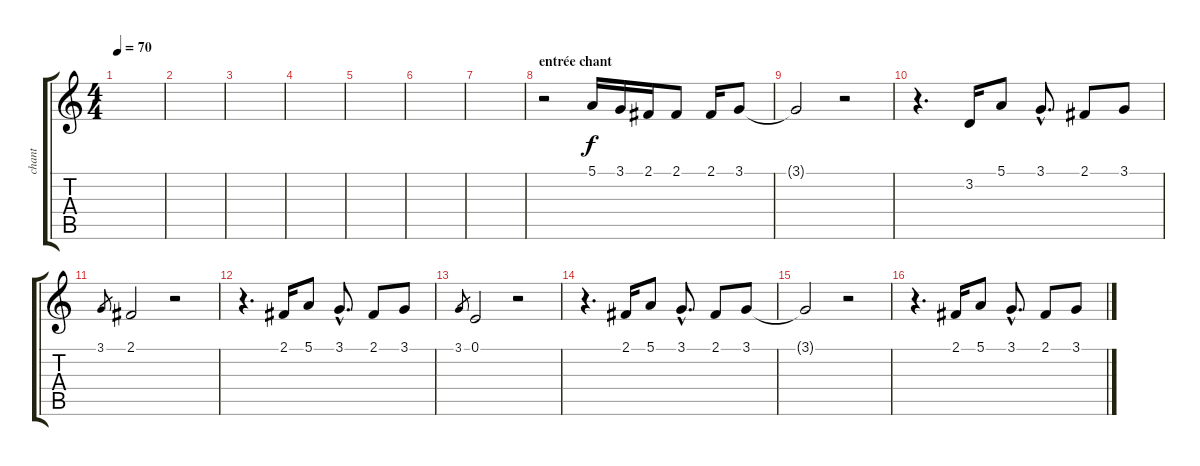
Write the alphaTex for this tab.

\track ("chant" "chant") {instrument oboe}
\staff {score tabs}
\tuning (E4 B3 G3 D3 A2 E2) {hide}
\ts (4 4)
\tempo 70
\clef g2
\ks c
|
|
|
|
|
|
|
\section ("" "entrée chant")
r.2 5.1.16 3.1.16 2.1.16 2.1.8 2.1.16 3.1.8 |
3.1{t}.2 r.2 |
r.4{d} 3.2.16 5.1.8 3.1{hac}.8{d} 2.1.8 3.1.8 |
3.1.8{gr} 2.1.2 r.2 |
r.4{d} 2.1.16 5.1.8 3.1{hac}.8{d} 2.1.8 3.1.8 |
3.1.8{gr} 0.1.2 r.2 |
r.4{d} 2.1.16 5.1.8 3.1{hac}.8{d} 2.1.8 3.1.8 |
3.1{t}.2 r.2 |
r.4{d} 2.1.16 5.1.8 3.1{hac}.8{d} 2.1.8 3.1.8
